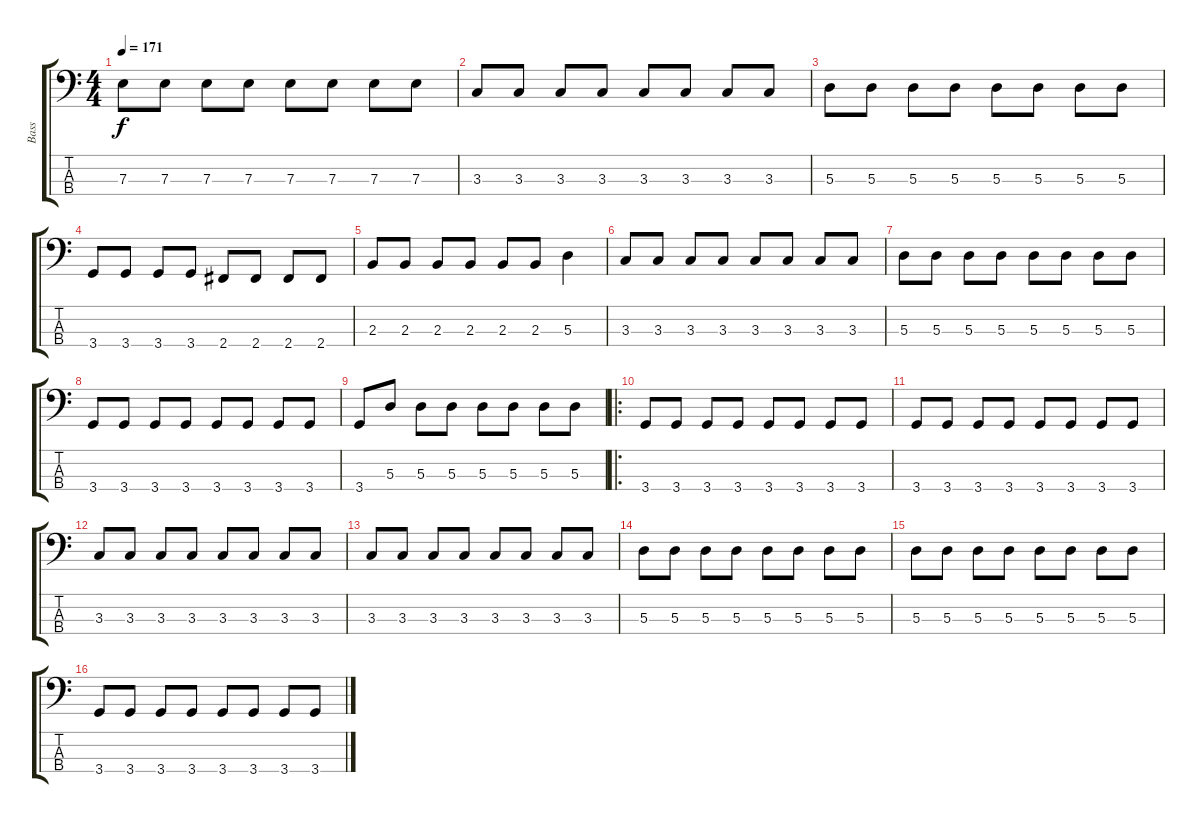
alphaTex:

\track ("Bass" "Bass") {instrument electricbasspick}
\staff {score tabs}
\tuning (G2 D2 A1 E1) {hide}
\ts (4 4)
\tempo 171
\clef f4
\ks c
7.3.8{dy f} 7.3.8 7.3.8 7.3.8 7.3.8 7.3.8 7.3.8 7.3.8 |
3.3.8 3.3.8 3.3.8 3.3.8 3.3.8 3.3.8 3.3.8 3.3.8 |
5.3.8 5.3.8 5.3.8 5.3.8 5.3.8 5.3.8 5.3.8 5.3.8 |
3.4.8 3.4.8 3.4.8 3.4.8 2.4.8 2.4.8 2.4.8 2.4.8 |
2.3.8 2.3.8 2.3.8 2.3.8 2.3.8 2.3.8 5.3.4 |
3.3.8 3.3.8 3.3.8 3.3.8 3.3.8 3.3.8 3.3.8 3.3.8 |
5.3.8 5.3.8 5.3.8 5.3.8 5.3.8 5.3.8 5.3.8 5.3.8 |
3.4.8 3.4.8 3.4.8 3.4.8 3.4.8 3.4.8 3.4.8 3.4.8 |
3.4.8 5.3.8 5.3.8 5.3.8 5.3.8 5.3.8 5.3.8 5.3.8 |
\ro
3.4.8 3.4.8 3.4.8 3.4.8 3.4.8 3.4.8 3.4.8 3.4.8 |
3.4.8 3.4.8 3.4.8 3.4.8 3.4.8 3.4.8 3.4.8 3.4.8 |
3.3.8 3.3.8 3.3.8 3.3.8 3.3.8 3.3.8 3.3.8 3.3.8 |
3.3.8 3.3.8 3.3.8 3.3.8 3.3.8 3.3.8 3.3.8 3.3.8 |
5.3.8 5.3.8 5.3.8 5.3.8 5.3.8 5.3.8 5.3.8 5.3.8 |
5.3.8 5.3.8 5.3.8 5.3.8 5.3.8 5.3.8 5.3.8 5.3.8 |
3.4.8 3.4.8 3.4.8 3.4.8 3.4.8 3.4.8 3.4.8 3.4.8
